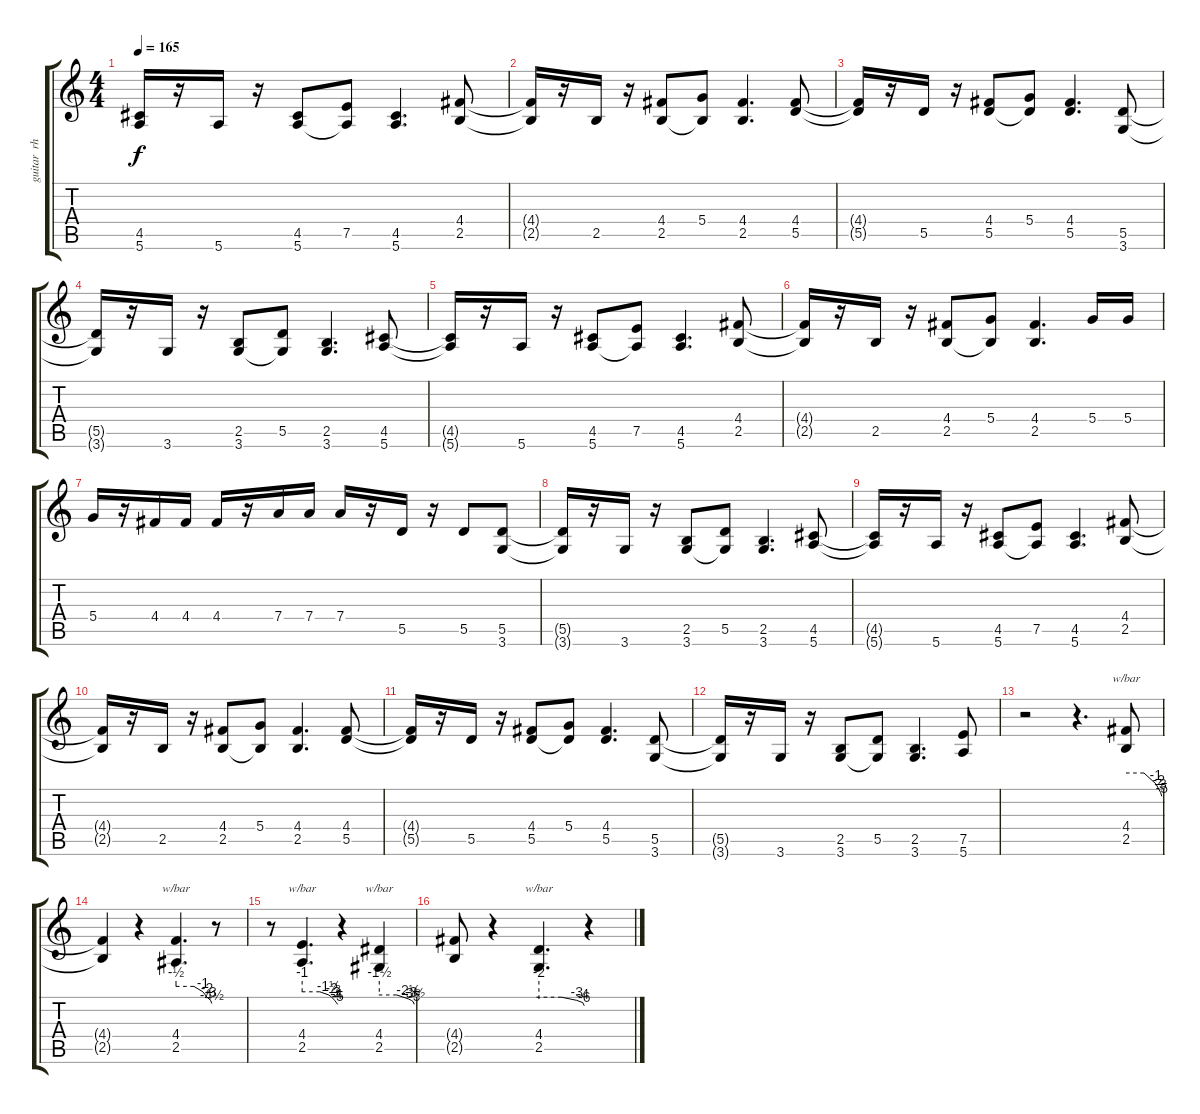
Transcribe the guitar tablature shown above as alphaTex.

\track ("guitar  rhythm  left" "guitar  rh") {instrument distortionguitar}
\staff {score tabs}
\tuning (E4 B3 G3 D3 A2 E2) {hide}
\ts (4 4)
\tempo 165
\clef g2
\ks c
(4.5{t} 5.6{t}).16{dy f} r.16 5.6.16 r.16 (4.5 5.6).8 (7.5 5.6{t}).8 (4.5 5.6).4{d} (4.4 2.5).8 |
(4.4{t} 2.5{t}).16 r.16 2.5.16 r.16 (4.4 2.5).8 (5.4 2.5{t}).8 (4.4 2.5).4{d} (4.4 5.5).8 |
(4.4{t} 5.5{t}).16 r.16 5.5.16 r.16 (4.4 5.5).8 (5.4 5.5{t}).8 (4.4 5.5).4{d} (5.5 3.6).8 |
(5.5{t} 3.6{t}).16 r.16 3.6.16 r.16 (2.5 3.6).8 (5.5 3.6{t}).8 (2.5 3.6).4{d} (4.5 5.6).8 |
(4.5{t} 5.6{t}).16 r.16 5.6.16 r.16 (4.5 5.6).8 (7.5 5.6{t}).8 (4.5 5.6).4{d} (4.4 2.5).8 |
(4.4{t} 2.5{t}).16 r.16 2.5.16 r.16 (4.4 2.5).8 (5.4 2.5{t}).8 (4.4 2.5).4{d} 5.4.16 5.4.16 |
5.4.16 r.16 4.4.16 4.4.16 4.4.16 r.16 7.4.16 7.4.16 7.4.16 r.16 5.5.16 r.16 5.5.8 (5.5 3.6).8 |
(5.5{t} 3.6{t}).16 r.16 3.6.16 r.16 (2.5 3.6).8 (5.5 3.6{t}).8 (2.5 3.6).4{d} (4.5 5.6).8 |
(4.5{t} 5.6{t}).16 r.16 5.6.16 r.16 (4.5 5.6).8 (7.5 5.6{t}).8 (4.5 5.6).4{d} (4.4 2.5).8 |
(4.4{t} 2.5{t}).16 r.16 2.5.16 r.16 (4.4 2.5).8 (5.4 2.5{t}).8 (4.4 2.5).4{d} (4.4 5.5).8 |
(4.4{t} 5.5{t}).16 r.16 5.5.16 r.16 (4.4 5.5).8 (5.4 5.5{t}).8 (4.4 5.5).4{d} (5.5 3.6).8 |
(5.5{t} 3.6{t}).16 r.16 3.6.16 r.16 (2.5 3.6).8 (5.5 3.6{t}).8 (2.5 3.6).4{d} (7.5 5.6).8 |
r.2 r.4{d} (4.4 2.5).8{tbe (custom default 0 0 30 0 50 -4 55 -8 58 -12 60 -20) volume 6} |
(4.4{t} 2.5{t}).4 r.4 (4.4 2.5).4{d tbe (custom default 0 -2 30 -2 45 -4 52 -8 58 -12 60 -18)} r.8 |
r.8 (4.4 2.5).4{d tbe (custom default 0 -4 30 -4 45 -6 50 -8 55 -12 58 -16 60 -20)} r.4 (4.4 2.5).4{tbe (custom default 0 -6 30 -6 50 -10 55 -12 58 -14 60 -20)} |
(4.4{t} 2.5{t}).8 r.4 (4.4 2.5).4{d tbe (custom default 0 -8 30 -8 50 -12 58 -16 60 -24)} r.4
